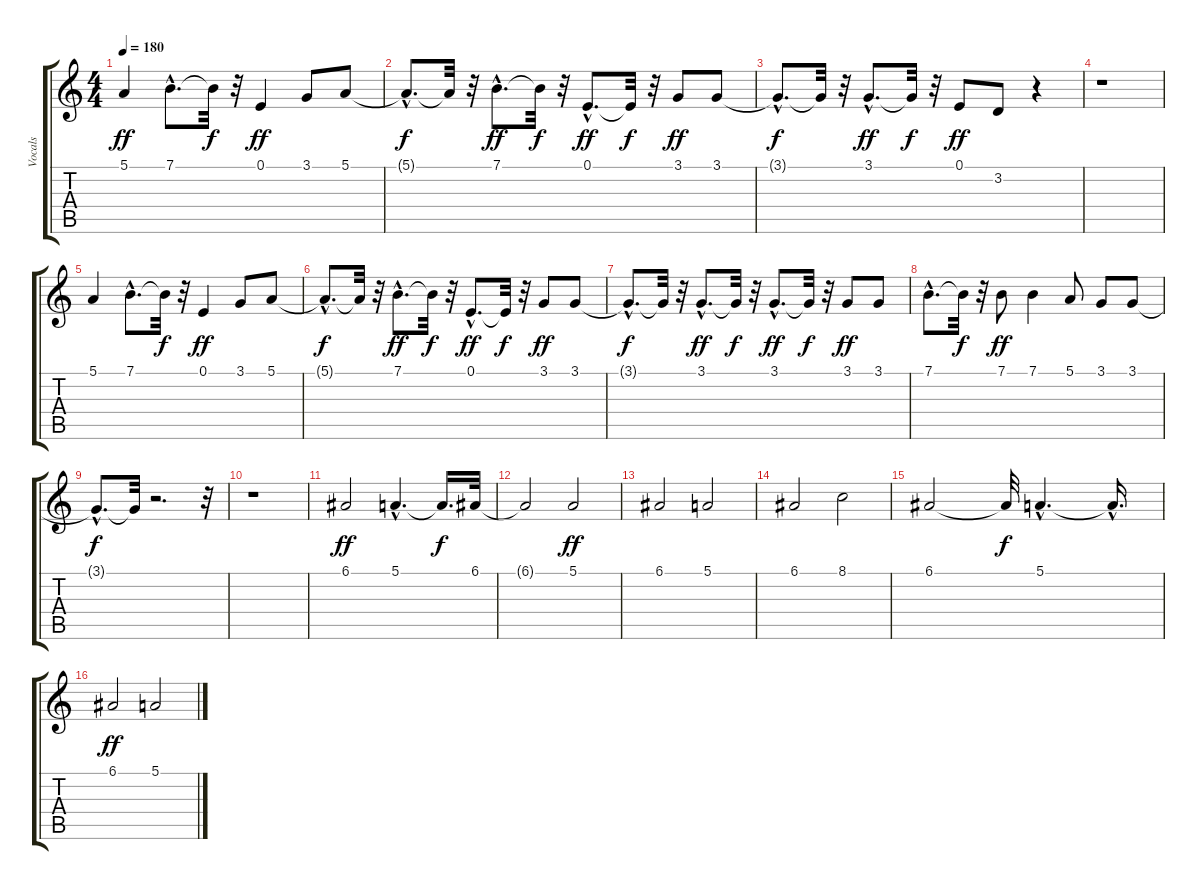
\track ("Vocals" "Vocals") {instrument pad1newage}
\staff {score tabs}
\tuning (E4 B3 G3 D3 A2 E2) {hide}
\ts (4 4)
\tempo 180
\clef g2
\ks c
5.1.4{dy ff} 7.1{hac}.8{d} 7.1{t}.32{dy f} r.32 0.1.4{dy ff} 3.1.8 5.1.8 |
5.1{hac t}.8{d dy f} 5.1{t}.32 r.32 7.1{hac}.8{d dy ff} 7.1{t}.32{dy f} r.32 0.1{hac}.8{d dy ff} 0.1{t}.32{dy f} r.32 3.1.8{dy ff} 3.1.8 |
3.1{hac t}.8{d dy f} 3.1{t}.32 r.32 3.1{hac}.8{d dy ff} 3.1{t}.32{dy f} r.32 0.1.8{dy ff} 3.2.8 r.4 |
r.1 |
5.1.4 7.1{hac}.8{d} 7.1{t}.32{dy f} r.32 0.1.4{dy ff} 3.1.8 5.1.8 |
5.1{hac t}.8{d dy f} 5.1{t}.32 r.32 7.1{hac}.8{d dy ff} 7.1{t}.32{dy f} r.32 0.1{hac}.8{d dy ff} 0.1{t}.32{dy f} r.32 3.1.8{dy ff} 3.1.8 |
3.1{hac t}.8{d dy f} 3.1{t}.32 r.32 3.1{hac}.8{d dy ff} 3.1{t}.32{dy f} r.32 3.1{hac}.8{d dy ff} 3.1{t}.32{dy f} r.32 3.1.8{dy ff} 3.1.8 |
7.1{hac}.8{d} 7.1{t}.32{dy f} r.32 7.1.8{dy ff} 7.1.4 5.1.8 3.1.8 3.1.8 |
3.1{hac t}.8{d dy f} 3.1{t}.32 r.2{d} r.32 |
r.1 |
6.1.2{dy ff} 5.1{hac}.4{d} 5.1{t}.16{d dy f} 6.1.32 |
6.1{t}.2 5.1.2{dy ff} |
6.1.2 5.1.2 |
6.1.2 8.1.2 |
6.1.2 6.1{t}.32{dy f} 5.1{hac}.4{d} 5.1{hac t}.16{d} |
6.1.2{dy ff} 5.1.2
